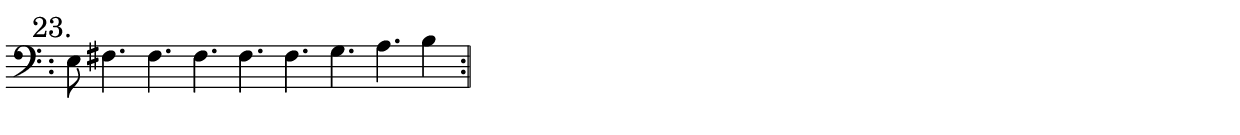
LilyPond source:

\version "2.19.80"


phrase = \relative c {

  \clef "bass"
  \mark "23." 
  \cadenzaOn
  e8 fis4. fis fis fis fis g a b4

}

\score {
  \midi { }
  \defineBarLine ":" #'("" ":" "")
  \new Staff = "phrase" {
    \bar ":"
    \phrase
    \set Score.repeatCommands = #'(end-repeat)
  }
  \layout {
    \context { \Staff
      \remove Time_signature_engraver
      \override BarLine.hair-thickness = #-1
      \override BarLine.thick-thickness = #-1
    }
  }
}
\header { tagline = "" }
\paper {
  top-margin = 1
  bottom-margin = 1
  left-margin = 1
  right-margin = 1
  indent = 0
}

